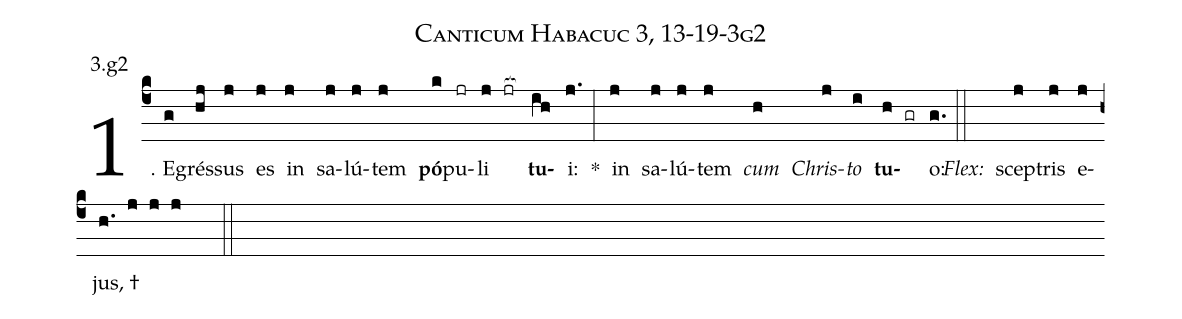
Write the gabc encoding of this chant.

name: Canticum Habacuc 3, 13-19-3g2;
annotation: 3.g2;
%%
(c4)1. E(g)grés(hj)sus(j) es(j) in(j) sa(j)lú(j)tem(j) <b>pó</b>(k)pu(jr)li(j jr[ocb:1{]) <b>tu</b>(ih[ocb:0}])i:(j.) *(:) in(j) sa(j)lú(j)tem(j) <i>cum</i>(h) <i>Chris</i>(j)<i>to</i>(i) <b>tu</b>(h gr)o:(g.) (::)
<i>Flex:</i>()  scep(j)tris(j) e(j)jus, †(h. j j j  ::)
